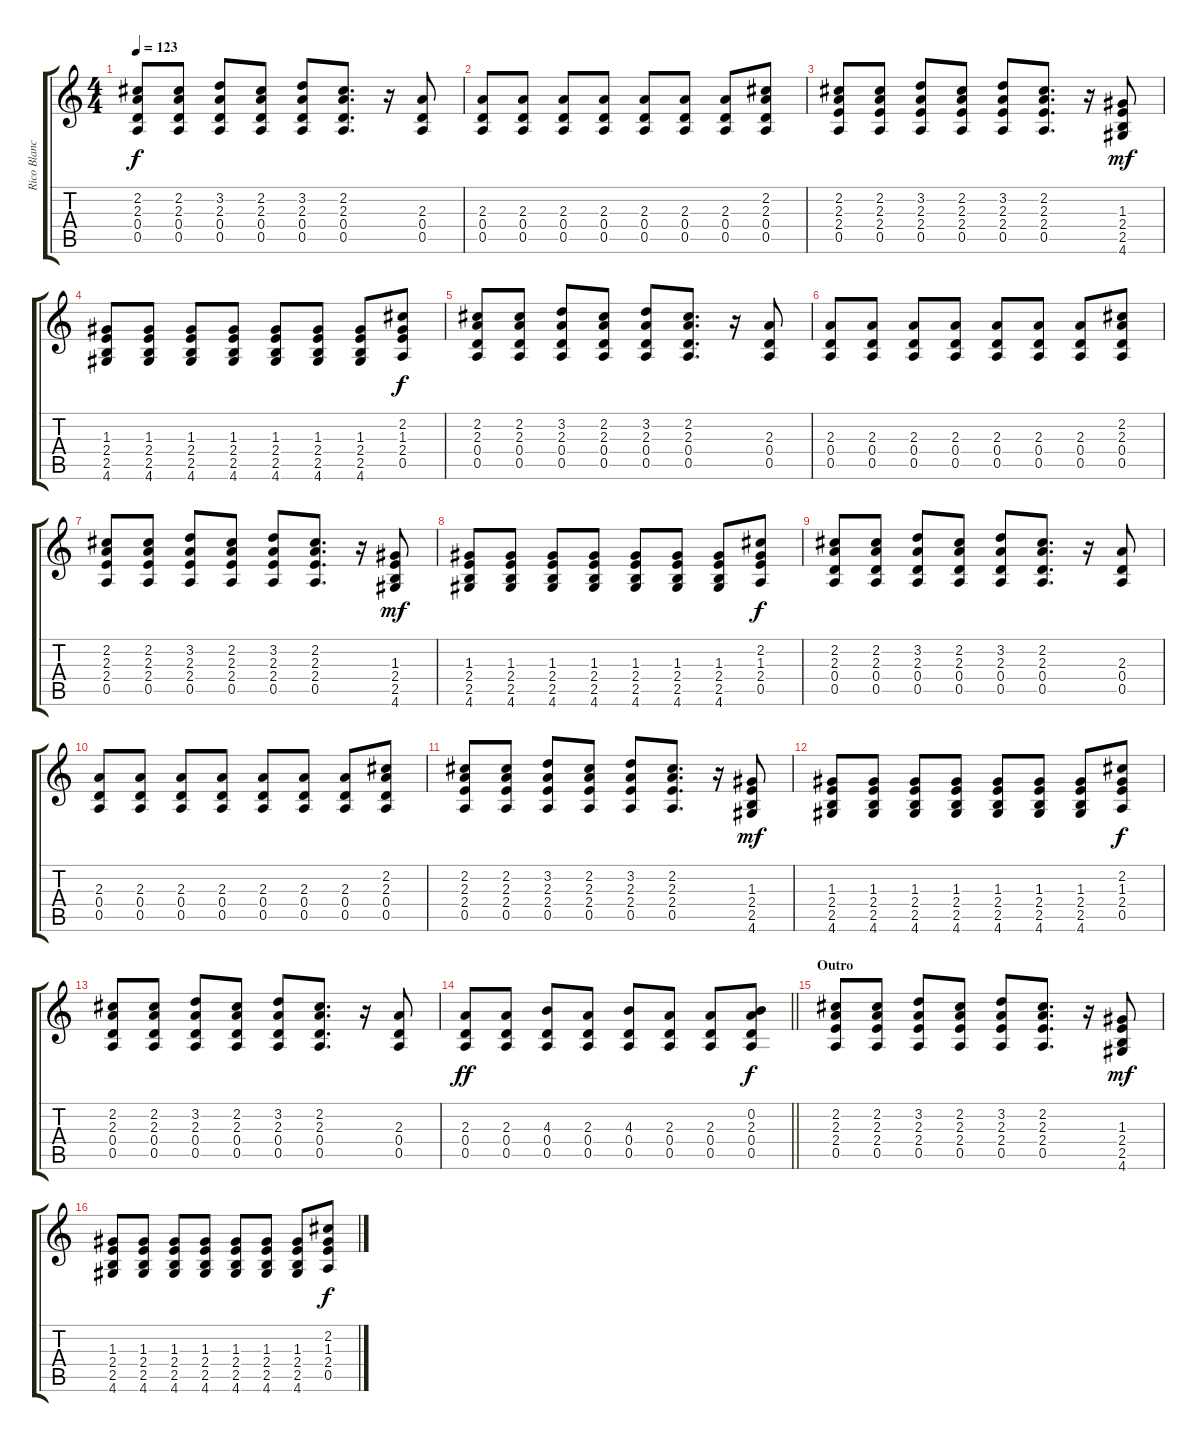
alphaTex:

\track ("Rico Blanco - Rhythm(Clean)" "Rico Blanc") {instrument electricguitarclean}
\staff {score tabs}
\tuning (E4 B3 G3 D3 A2 E2) {hide}
\ts (4 4)
\tempo 123
\clef g2
\ks c
(2.2 2.3 0.4 0.5).8{dy f} (2.2 2.3 0.4 0.5).8 (3.2 2.3 0.4 0.5).8 (2.2 2.3 0.4 0.5).8 (3.2 2.3 0.4 0.5).8 (2.2 2.3 0.4 0.5).8{d} r.16 (2.3 0.4 0.5).8 |
(2.3 0.4 0.5).8 (2.3 0.4 0.5).8 (2.3 0.4 0.5).8 (2.3 0.4 0.5).8 (2.3 0.4 0.5).8 (2.3 0.4 0.5).8 (2.3 0.4 0.5).8 (2.2 2.3 0.4 0.5).8 |
(2.2 2.3 2.4 0.5).8 (2.2 2.3 2.4 0.5).8 (3.2 2.3 2.4 0.5).8 (2.2 2.3 2.4 0.5).8 (3.2 2.3 2.4 0.5).8 (2.2 2.3 2.4 0.5).8{d} r.16 (1.3 2.4 2.5 4.6).8{dy mf} |
(1.3 2.4 2.5 4.6).8 (1.3 2.4 2.5 4.6).8 (1.3 2.4 2.5 4.6).8 (1.3 2.4 2.5 4.6).8 (1.3 2.4 2.5 4.6).8 (1.3 2.4 2.5 4.6).8 (1.3 2.4 2.5 4.6).8 (2.2 1.3 2.4 0.5).8{dy f} |
(2.2 2.3 0.4 0.5).8 (2.2 2.3 0.4 0.5).8 (3.2 2.3 0.4 0.5).8 (2.2 2.3 0.4 0.5).8 (3.2 2.3 0.4 0.5).8 (2.2 2.3 0.4 0.5).8{d} r.16 (2.3 0.4 0.5).8 |
(2.3 0.4 0.5).8 (2.3 0.4 0.5).8 (2.3 0.4 0.5).8 (2.3 0.4 0.5).8 (2.3 0.4 0.5).8 (2.3 0.4 0.5).8 (2.3 0.4 0.5).8 (2.2 2.3 0.4 0.5).8 |
(2.2 2.3 2.4 0.5).8 (2.2 2.3 2.4 0.5).8 (3.2 2.3 2.4 0.5).8 (2.2 2.3 2.4 0.5).8 (3.2 2.3 2.4 0.5).8 (2.2 2.3 2.4 0.5).8{d} r.16 (1.3 2.4 2.5 4.6).8{dy mf} |
(1.3 2.4 2.5 4.6).8 (1.3 2.4 2.5 4.6).8 (1.3 2.4 2.5 4.6).8 (1.3 2.4 2.5 4.6).8 (1.3 2.4 2.5 4.6).8 (1.3 2.4 2.5 4.6).8 (1.3 2.4 2.5 4.6).8 (2.2 1.3 2.4 0.5).8{dy f} |
(2.2 2.3 0.4 0.5).8 (2.2 2.3 0.4 0.5).8 (3.2 2.3 0.4 0.5).8 (2.2 2.3 0.4 0.5).8 (3.2 2.3 0.4 0.5).8 (2.2 2.3 0.4 0.5).8{d} r.16 (2.3 0.4 0.5).8 |
(2.3 0.4 0.5).8 (2.3 0.4 0.5).8 (2.3 0.4 0.5).8 (2.3 0.4 0.5).8 (2.3 0.4 0.5).8 (2.3 0.4 0.5).8 (2.3 0.4 0.5).8 (2.2 2.3 0.4 0.5).8 |
(2.2 2.3 2.4 0.5).8 (2.2 2.3 2.4 0.5).8 (3.2 2.3 2.4 0.5).8 (2.2 2.3 2.4 0.5).8 (3.2 2.3 2.4 0.5).8 (2.2 2.3 2.4 0.5).8{d} r.16 (1.3 2.4 2.5 4.6).8{dy mf} |
(1.3 2.4 2.5 4.6).8 (1.3 2.4 2.5 4.6).8 (1.3 2.4 2.5 4.6).8 (1.3 2.4 2.5 4.6).8 (1.3 2.4 2.5 4.6).8 (1.3 2.4 2.5 4.6).8 (1.3 2.4 2.5 4.6).8 (2.2 1.3 2.4 0.5).8{dy f} |
(2.2 2.3 0.4 0.5).8 (2.2 2.3 0.4 0.5).8 (3.2 2.3 0.4 0.5).8 (2.2 2.3 0.4 0.5).8 (3.2 2.3 0.4 0.5).8 (2.2 2.3 0.4 0.5).8{d} r.16 (2.3 0.4 0.5).8 |
\barLineRight lightlight
(2.3 0.4 0.5).8{dy ff} (2.3 0.4 0.5).8 (4.3 0.4 0.5).8 (2.3 0.4 0.5).8 (4.3 0.4 0.5).8 (2.3 0.4 0.5).8 (2.3 0.4 0.5).8 (0.2 2.3 0.4 0.5).8{dy f} |
\section ("" "Outro")
(2.2 2.3 2.4 0.5).8 (2.2 2.3 2.4 0.5).8 (3.2 2.3 2.4 0.5).8 (2.2 2.3 2.4 0.5).8 (3.2 2.3 2.4 0.5).8 (2.2 2.3 2.4 0.5).8{d} r.16 (1.3 2.4 2.5 4.6).8{dy mf} |
(1.3 2.4 2.5 4.6).8 (1.3 2.4 2.5 4.6).8 (1.3 2.4 2.5 4.6).8 (1.3 2.4 2.5 4.6).8 (1.3 2.4 2.5 4.6).8 (1.3 2.4 2.5 4.6).8 (1.3 2.4 2.5 4.6).8 (2.2 1.3 2.4 0.5).8{dy f}
